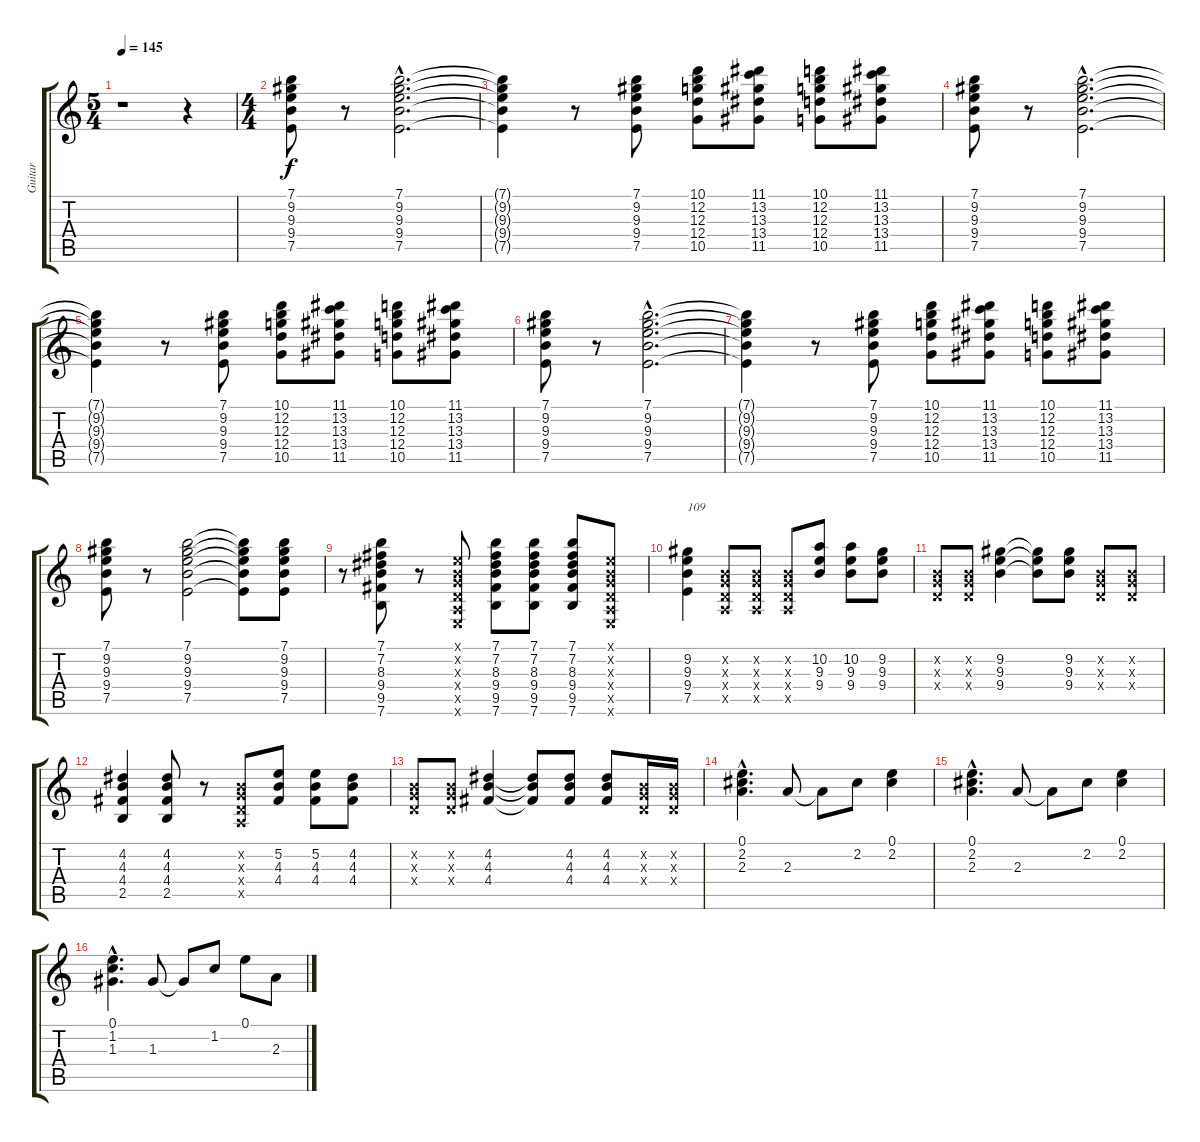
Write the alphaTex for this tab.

\track ("Guitar" "Guitar") {instrument overdrivenguitar}
\staff {score tabs}
\tuning (E4 B3 G3 D3 A2 E2) {hide}
\ts (5 4)
\tempo 145
\clef g2
\ks c
r.1{dy f instrument overdrivenguitar} r.4 |
\ts (4 4)
(7.1 9.2 9.3 9.4 7.5).8 r.8 (7.1{hac} 9.2{hac} 9.3{hac} 9.4{hac} 7.5{hac}).2{d} |
(7.1{t} 9.2{t} 9.3{t} 9.4{t} 7.5{t}).4 r.8 (7.1 9.2 9.3 9.4 7.5).8 (10.1 12.2 12.3 12.4 10.5).8 (11.1 13.2 13.3 13.4 11.5).8 (10.1 12.2 12.3 12.4 10.5).8 (11.1 13.2 13.3 13.4 11.5).8 |
(7.1 9.2 9.3 9.4 7.5).8 r.8 (7.1{hac} 9.2{hac} 9.3{hac} 9.4{hac} 7.5{hac}).2{d} |
(7.1{t} 9.2{t} 9.3{t} 9.4{t} 7.5{t}).4 r.8 (7.1 9.2 9.3 9.4 7.5).8 (10.1 12.2 12.3 12.4 10.5).8 (11.1 13.2 13.3 13.4 11.5).8 (10.1 12.2 12.3 12.4 10.5).8 (11.1 13.2 13.3 13.4 11.5).8 |
(7.1 9.2 9.3 9.4 7.5).8 r.8 (7.1{hac} 9.2{hac} 9.3{hac} 9.4{hac} 7.5{hac}).2{d} |
(7.1{t} 9.2{t} 9.3{t} 9.4{t} 7.5{t}).4 r.8 (7.1 9.2 9.3 9.4 7.5).8 (10.1 12.2 12.3 12.4 10.5).8 (11.1 13.2 13.3 13.4 11.5).8 (10.1 12.2 12.3 12.4 10.5).8 (11.1 13.2 13.3 13.4 11.5).8 |
(7.1 9.2 9.3 9.4 7.5).8 r.8 (7.1 9.2 9.3 9.4 7.5).2 (7.1{t} 9.2{t} 9.3{t} 9.4{t} 7.5{t}).8 (7.1 9.2 9.3 9.4 7.5).8 |
r.8 (7.1 7.2 8.3 9.4 9.5 7.6).8 r.8 (0.1{x} 0.2{x} 0.3{x} 0.4{x} 0.5{x} 0.6{x}).8 (7.1 7.2 8.3 9.4 9.5 7.6).8 (7.1 7.2 8.3 9.4 9.5 7.6).8 (7.1 7.2 8.3 9.4 9.5 7.6).8 (0.1{x} 0.2{x} 0.3{x} 0.4{x} 0.5{x} 0.6{x}).8 |
(9.2 9.3 9.4 7.5).4{txt "109"} (0.2{x} 0.3{x} 0.4{x} 0.5{x}).8 (0.2{x} 0.3{x} 0.4{x} 0.5{x}).8 (0.2{x} 0.3{x} 0.4{x} 0.5{x}).8 (10.2 9.3 9.4).8 (10.2 9.3 9.4).8 (9.2 9.3 9.4).8 |
(0.2{x} 0.3{x} 0.4{x}).8 (0.2{x} 0.3{x} 0.4{x}).8 (9.2 9.3 9.4).4 (9.2{t} 9.3{t} 9.4{t}).8 (9.2 9.3 9.4).8 (0.2{x} 0.3{x} 0.4{x}).8 (0.2{x} 0.3{x} 0.4{x}).8 |
(4.2 4.3 4.4 2.5).4 (4.2 4.3 4.4 2.5).8 r.8 (0.2{x} 0.3{x} 0.4{x} 0.5{x}).8 (5.2 4.3 4.4).8 (5.2 4.3 4.4).8 (4.2 4.3 4.4).8 |
(0.2{x} 0.3{x} 0.4{x}).8 (0.2{x} 0.3{x} 0.4{x}).8 (4.2 4.3 4.4).4 (4.2{t} 4.3{t} 4.4{t}).8 (4.2 4.3 4.4).8 (4.2 4.3 4.4).8 (0.2{x} 0.3{x} 0.4{x}).16 (0.2{x} 0.3{x} 0.4{x}).16 |
(0.1{hac} 2.2{hac} 2.3{hac}).4{d} 2.3.8 2.3{t}.8 2.2.8 (0.1 2.2).4 |
(0.1{hac} 2.2{hac} 2.3{hac}).4{d} 2.3.8 2.3{t}.8 2.2.8 (0.1 2.2).4 |
(0.1{hac} 1.2{hac} 1.3{hac}).4{d} 1.3.8 1.3{t}.8 1.2.8 0.1.8 2.3{ss}.8
